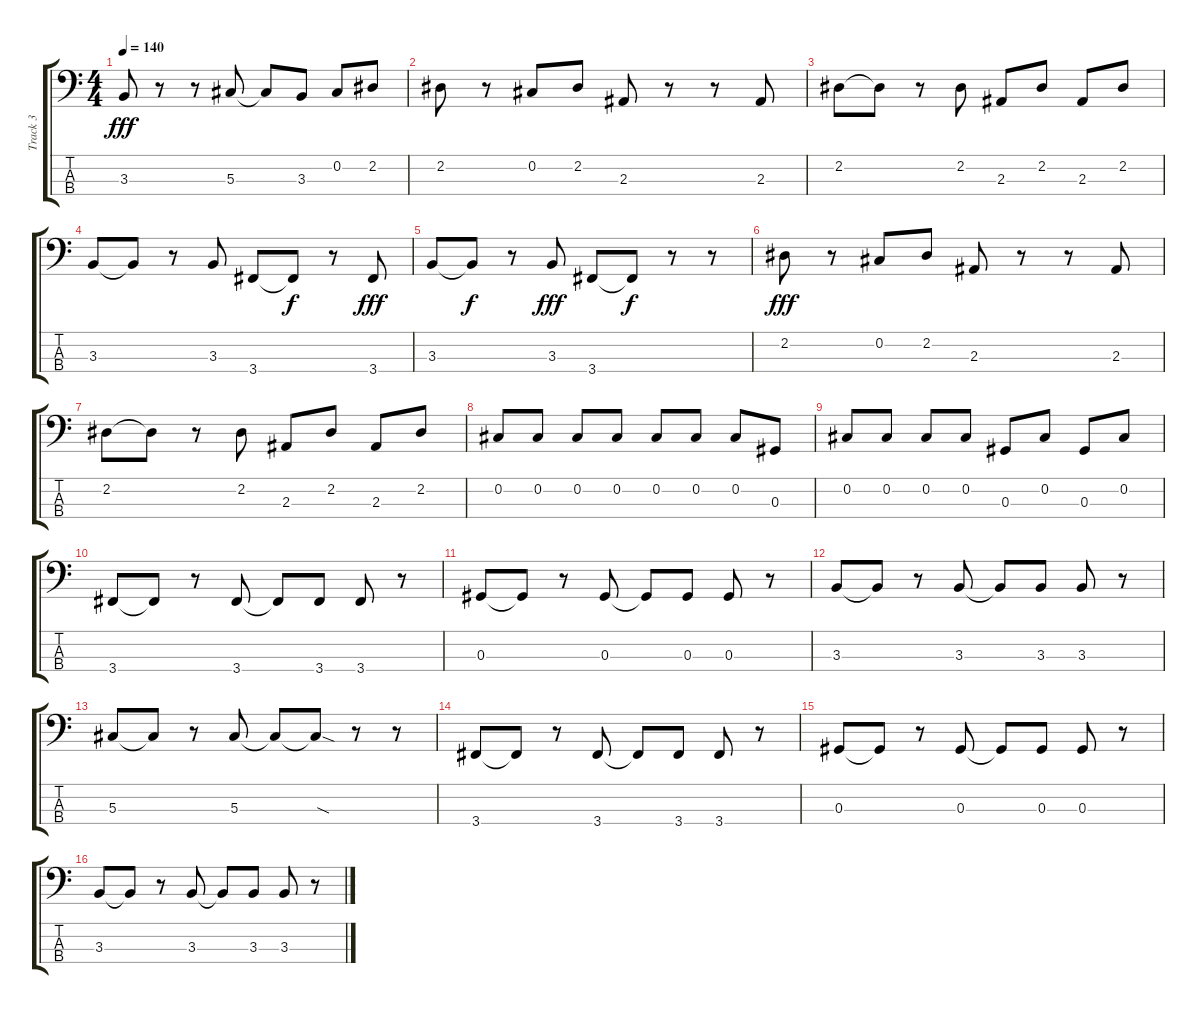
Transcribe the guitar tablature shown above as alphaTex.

\track ("Track 3" "Track 3") {instrument electricbassfinger}
\staff {score tabs}
\tuning (Gb2 Db2 Ab1 Eb1) {hide}
\ts (4 4)
\tempo 140
\clef f4
\ks c
3.3.8{dy fff} r.8 r.8 5.3.8 5.3{t}.8 3.3.8 0.2.8 2.2.8 |
2.2.8 r.8 0.2.8 2.2.8 2.3.8 r.8 r.8 2.3.8 |
2.2.8 2.2{t}.8 r.8 2.2.8 2.3.8 2.2.8 2.3.8 2.2.8 |
3.3.8 3.3{t}.8 r.8 3.3.8 3.4.8 3.4{t}.8{dy f} r.8 3.4.8{dy fff} |
3.3.8 3.3{t}.8{dy f} r.8 3.3.8{dy fff} 3.4.8 3.4{t}.8{dy f} r.8 r.8 |
2.2.8{dy fff} r.8 0.2.8 2.2.8 2.3.8 r.8 r.8 2.3.8 |
2.2.8 2.2{t}.8 r.8 2.2.8 2.3.8 2.2.8 2.3.8 2.2.8 |
0.2.8 0.2.8 0.2.8 0.2.8 0.2.8 0.2.8 0.2.8 0.3.8 |
0.2.8 0.2.8 0.2.8 0.2.8 0.3.8 0.2.8 0.3.8 0.2.8 |
3.4.8 3.4{t}.8 r.8 3.4.8 3.4{t}.8 3.4.8 3.4.8 r.8 |
0.3.8 0.3{t}.8 r.8 0.3.8 0.3{t}.8 0.3.8 0.3.8 r.8 |
3.3.8 3.3{t}.8 r.8 3.3.8 3.3{t}.8 3.3.8 3.3.8 r.8 |
5.3.8 5.3{t}.8 r.8 5.3.8 5.3{t}.8 5.3{sod t}.8 r.8 r.8 |
3.4.8 3.4{t}.8 r.8 3.4.8 3.4{t}.8 3.4.8 3.4.8 r.8 |
0.3.8 0.3{t}.8 r.8 0.3.8 0.3{t}.8 0.3.8 0.3.8 r.8 |
3.3.8 3.3{t}.8 r.8 3.3.8 3.3{t}.8 3.3.8 3.3.8 r.8
